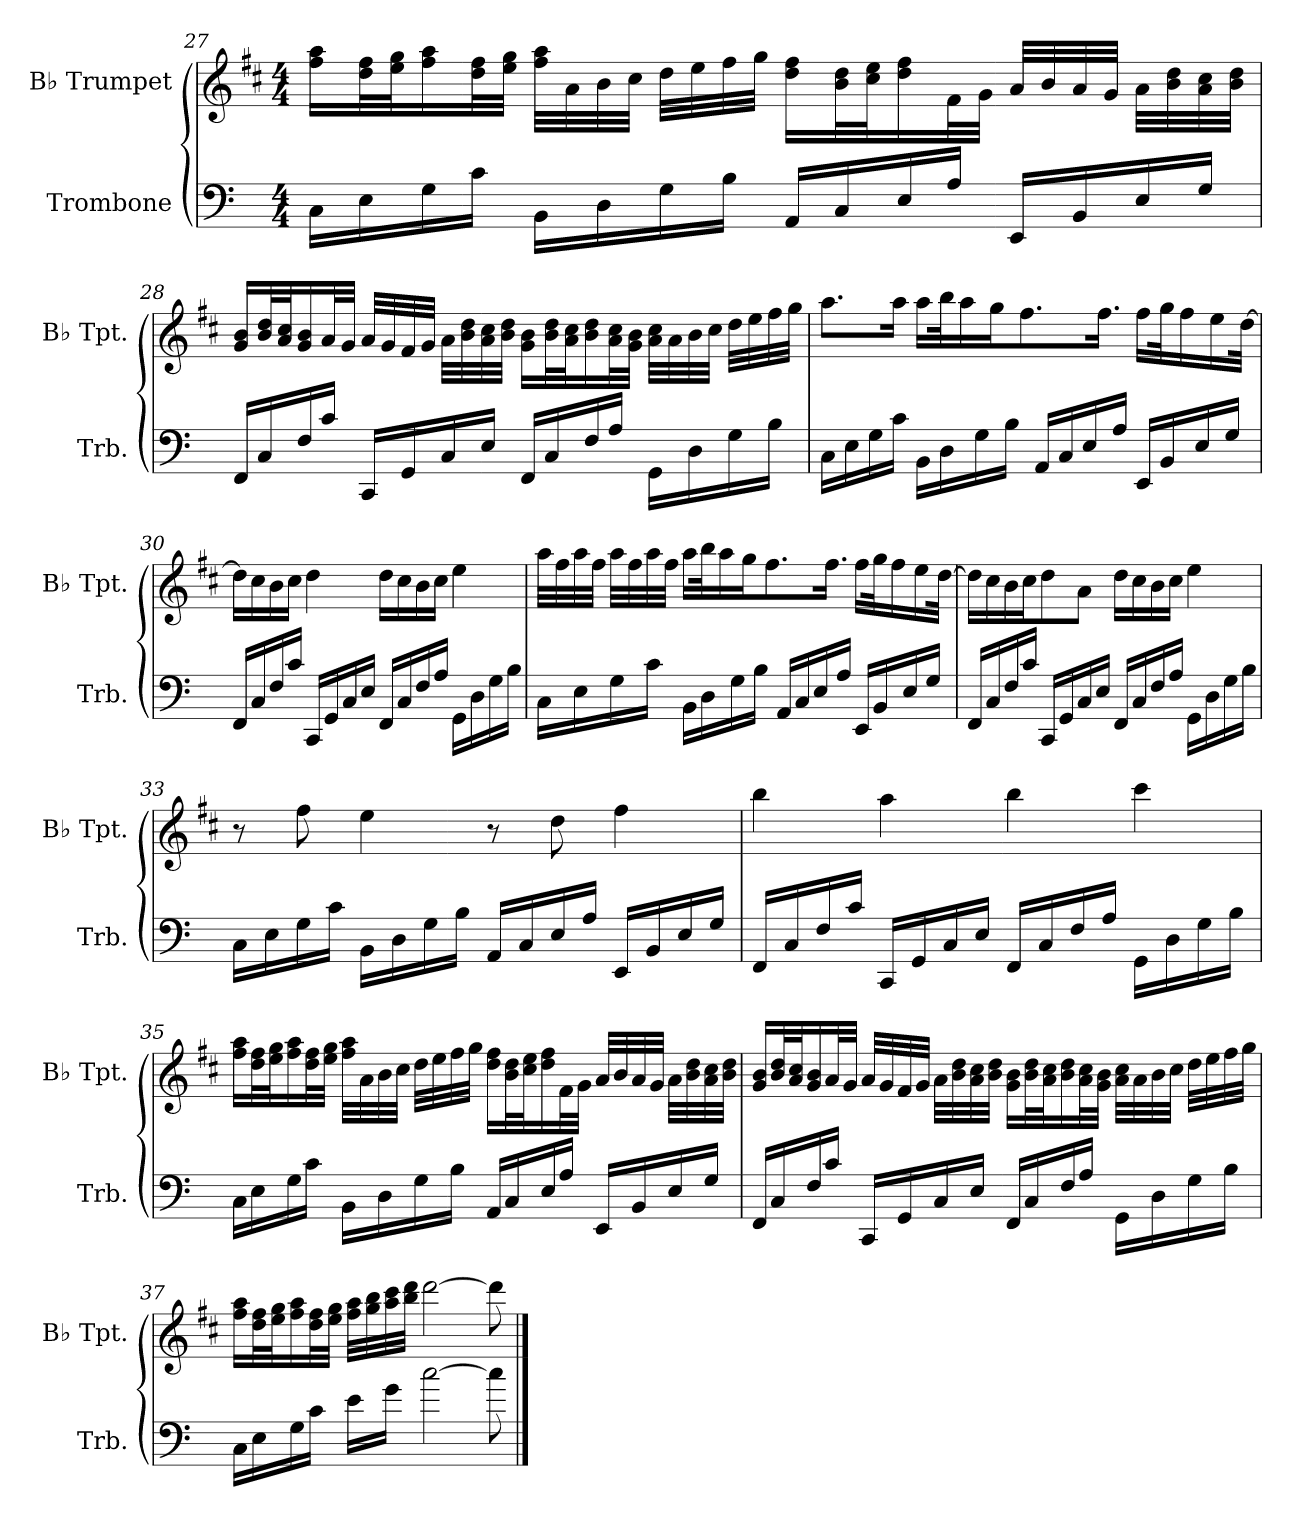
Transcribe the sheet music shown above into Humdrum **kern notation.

**kern	**kern
*part2	*part1
*staff2	*staff1
*I"Trombone	*I"B♭ Trumpet
*I'Trb.	*I'B♭ Tpt.
!!LO:PB:g=z
*clefF4	*clefG2
*	*ITrd1c2
*k[]	*k[]
*C:	*C:
*M4/4	*M4/4
=27	=27
16C\LL	16ee\ 16gg\LL
16E\	32cc\ 32ee\L
.	32dd\ 32ff\J
16G\	16ee\ 16gg\
16c\JJ	32cc\ 32ee\L
.	32dd\ 32ff\JJJ
16BB\LL	32ee\ 32gg\LLL
.	32g\
16D\	32a\
.	32b\JJJ
16G\	32cc\LLL
.	32dd\
16B\JJ	32ee\
.	32ff\JJJ
16AA/LL	16cc\ 16ee\LL
16C/	32a\ 32cc\L
.	32b\ 32dd\J
16E/	16cc\ 16ee\
16A/JJ	32e\L
.	32f\JJJ
16EE/LL	32g/LLL
.	32a/
16BB/	32g/
.	32f/JJJ
16E/	32g\LLL
.	32a\ 32cc\
16G/JJ	32g\ 32b\
.	32a\ 32cc\JJJ
!!LO:LB:g=z
=28	=28
16FF/LL	16f/ 16a/LL
16C/	32a/ 32cc/L
.	32g/ 32b/J
16F/	16f/ 16a/
16c/JJ	32g/L
.	32f/JJJ
16CC/LL	32g/LLL
.	32f/
16GG/	32e/
.	32f/JJJ
16C/	32g\LLL
.	32a\ 32cc\
16E/JJ	32g\ 32b\
.	32a\ 32cc\JJJ
16FF/LL	16f\ 16a\LL
16C/	32a\ 32cc\L
.	32g\ 32b\J
16F/	16a\ 16cc\
16A/JJ	32g\ 32b\L
.	32f\ 32a\JJJ
16GG\LL	32g\ 32b\LLL
.	32g\
16D\	32a\
.	32b\JJJ
16G\	32cc\LLL
.	32dd\
16B\JJ	32ee\
.	32ff\JJJ
!!LO:LB:g=z
=29	=29
16C\LL	8.gg\L
16E\	.
16G\	.
16c\JJ	16gg\Jk
16BB\LL	16gg\LL
16D\	32aa\K
.	16gg\
16G\	.
.	16ff\J
16B\JJ	.
.	8.ee\
16AA/LL	.
16C/	.
16E/	.
.	16.ee\Jk
16A/JJ	.
16EE/LL	16ee\LL
16BB/	32ff\K
.	16ee\
16E/	.
.	16dd\
16G/JJ	.
.	[32cc\JJk
=30	=30
16FF/LL	16cc\LL]
16C/	16b\
16F/	16a\
16c/JJ	16b\JJ
16CC/LL	4cc\
16GG/	.
16C/	.
16E/JJ	.
16FF/LL	16cc\LL
16C/	16b\
16F/	16a\
16A/JJ	16b\JJ
16GG\LL	4dd\
16D\	.
16G\	.
16B\JJ	.
!!LO:LB:g=z
=31	=31
16C\LL	32gg\LLL
.	32ee\
16E\	32gg\
.	32ee\JJJ
16G\	32gg\LLL
.	32ee\
16c\JJ	32gg\
.	32ee\JJJ
16BB\LL	16gg\LL
16D\	32aa\K
.	16gg\
16G\	.
.	16ff\J
16B\JJ	.
.	8.ee\
16AA/LL	.
16C/	.
16E/	.
.	16.ee\Jk
16A/JJ	.
16EE/LL	16ee\LL
16BB/	32ff\K
.	16ee\
16E/	.
.	16dd\
16G/JJ	.
.	[32cc\JJk
=32	=32
16FF/LL	16cc\LL]
16C/	16b\
16F/	16a\
16c/JJ	16b\J
16CC/LL	8cc\
16GG/	.
16C/	8g\J
16E/JJ	.
16FF/LL	16cc\LL
16C/	16b\
16F/	16a\
16A/JJ	16b\JJ
16GG\LL	4dd\
16D\	.
16G\	.
16B\JJ	.
!!LO:LB:g=z
=33	=33
16C\LL	8r
16E\	.
16G\	8ee\
16c\JJ	.
16BB\LL	4dd\
16D\	.
16G\	.
16B\JJ	.
16AA/LL	8r
16C/	.
16E/	8cc\
16A/JJ	.
16EE/LL	4ee\
16BB/	.
16E/	.
16G/JJ	.
=34	=34
16FF/LL	4aa\
16C/	.
16F/	.
16c/JJ	.
16CC/LL	4gg\
16GG/	.
16C/	.
16E/JJ	.
16FF/LL	4aa\
16C/	.
16F/	.
16A/JJ	.
16GG\LL	4bb\
16D\	.
16G\	.
16B\JJ	.
!!LO:PB:g=z
=35	=35
16C\LL	16ee\ 16gg\LL
16E\	32cc\ 32ee\L
.	32dd\ 32ff\J
16G\	16ee\ 16gg\
16c\JJ	32cc\ 32ee\L
.	32dd\ 32ff\JJJ
16BB\LL	32ee\ 32gg\LLL
.	32g\
16D\	32a\
.	32b\JJJ
16G\	32cc\LLL
.	32dd\
16B\JJ	32ee\
.	32ff\JJJ
16AA/LL	16cc\ 16ee\LL
16C/	32a\ 32cc\L
.	32b\ 32dd\J
16E/	16cc\ 16ee\
16A/JJ	32e\L
.	32f\JJJ
16EE/LL	32g/LLL
.	32a/
16BB/	32g/
.	32f/JJJ
16E/	32g\LLL
.	32a\ 32cc\
16G/JJ	32g\ 32b\
.	32a\ 32cc\JJJ
!!LO:LB:g=z
=36	=36
16FF/LL	16f/ 16a/LL
16C/	32a/ 32cc/L
.	32g/ 32b/J
16F/	16f/ 16a/
16c/JJ	32g/L
.	32f/JJJ
16CC/LL	32g/LLL
.	32f/
16GG/	32e/
.	32f/JJJ
16C/	32g\LLL
.	32a\ 32cc\
16E/JJ	32g\ 32b\
.	32a\ 32cc\JJJ
16FF/LL	16f\ 16a\LL
16C/	32a\ 32cc\L
.	32g\ 32b\J
16F/	16a\ 16cc\
16A/JJ	32g\ 32b\L
.	32f\ 32a\JJJ
16GG\LL	32g\ 32b\LLL
.	32g\
16D\	32a\
.	32b\JJJ
16G\	32cc\LLL
.	32dd\
16B\JJ	32ee\
.	32ff\JJJ
=37	=37
16C\LL	16ee\ 16gg\LL
16E\	32cc\ 32ee\L
.	32dd\ 32ff\J
16G\	16ee\ 16gg\
16c\JJ	32cc\ 32ee\L
.	32dd\ 32ff\JJJ
16e\LL	32ee\ 32gg\LLL
.	32ff\ 32aa\
16g\JJ	32gg\ 32bb\
.	32aa\ 32ccc\JJJ
[2cc\	[2ccc\
8cc\]	8ccc\]
==	==
*-	*-
